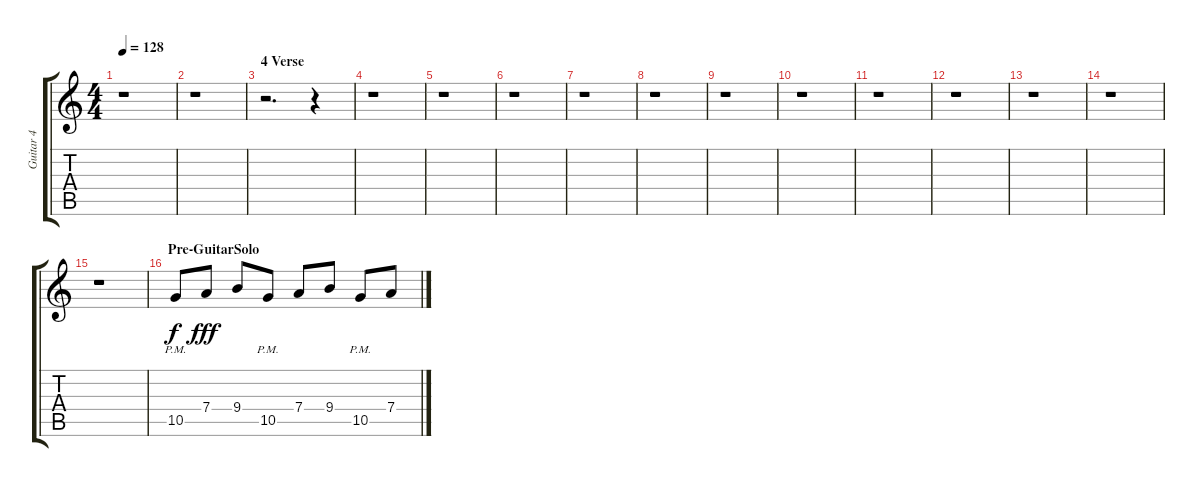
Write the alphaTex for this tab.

\track ("Guitar 4" "Guitar 4") {instrument overdrivenguitar}
\staff {score tabs}
\tuning (E4 B3 G3 D3 A2 E2) {hide}
\ts (4 4)
\tempo 128
\clef g2
\ks c
r.1{dy f} |
r.1 |
\section ("" "4 Verse")
r.2{d} r.4 |
r.1 |
r.1 |
r.1 |
r.1 |
r.1 |
r.1 |
r.1 |
r.1 |
r.1 |
r.1 |
r.1 |
r.1 |
\section ("" "Pre-GuitarSolo")
10.5{pm}.8{volume 6} 7.4.8{dy fff} 9.4.8 10.5{pm}.8 7.4.8 9.4.8 10.5{pm}.8 7.4.8
